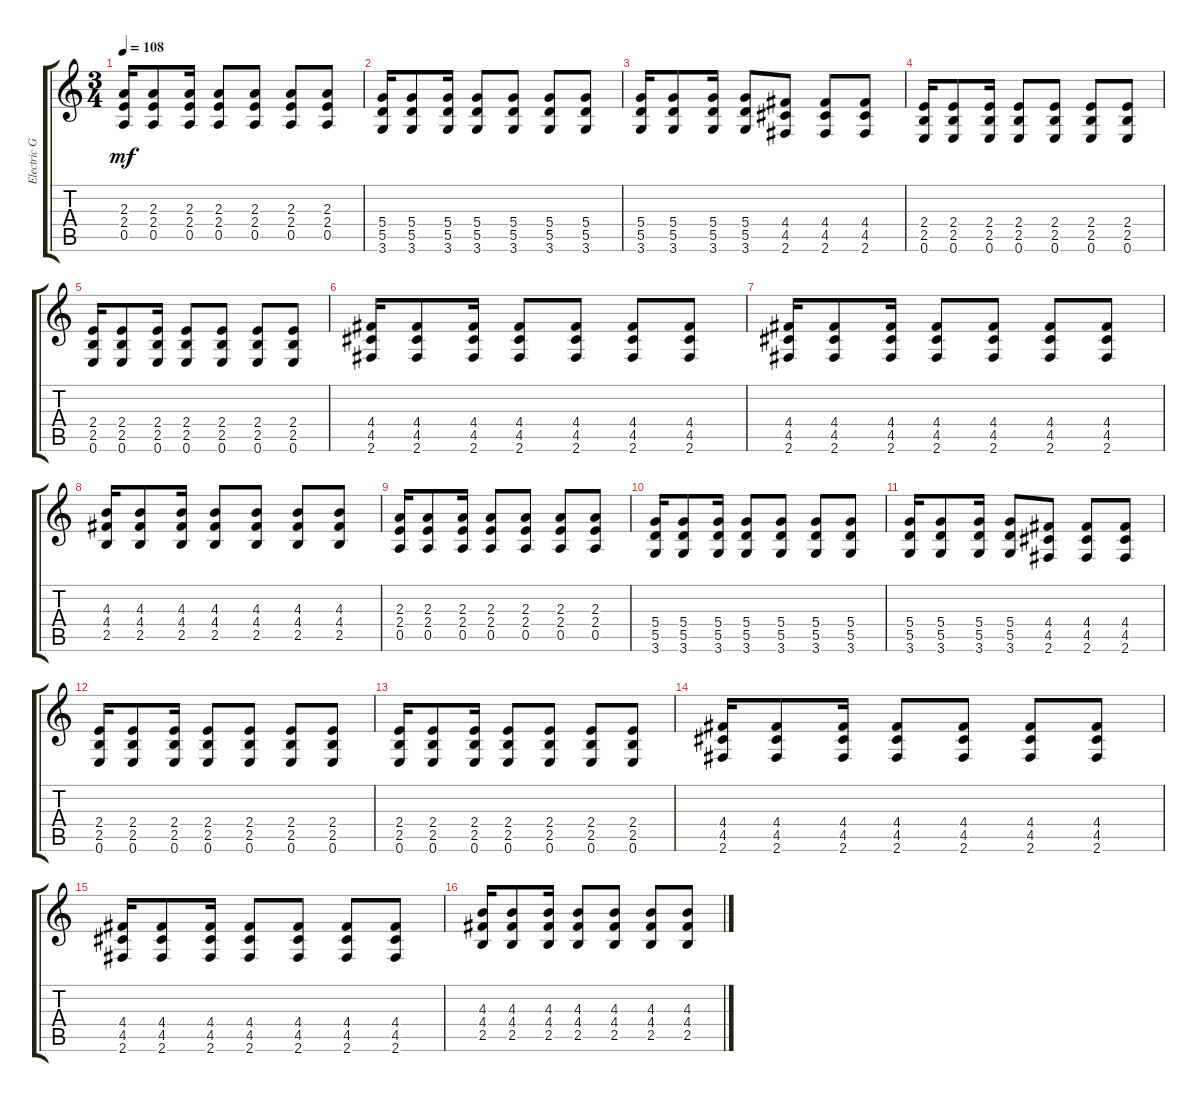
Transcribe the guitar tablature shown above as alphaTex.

\track ("Electric Guitar" "Electric G") {instrument overdrivenguitar}
\staff {score tabs}
\tuning (E4 B3 G3 D3 A2 E2) {hide}
\ts (3 4)
\tempo 108
\clef g2
\ks c
(2.3 2.4 0.5).16{dy mf} (2.3 2.4 0.5).8 (2.3 2.4 0.5).16 (2.3 2.4 0.5).8 (2.3 2.4 0.5).8 (2.3 2.4 0.5).8 (2.3 2.4 0.5).8 |
(5.4 5.5 3.6).16 (5.4 5.5 3.6).8 (5.4 5.5 3.6).16 (5.4 5.5 3.6).8 (5.4 5.5 3.6).8 (5.4 5.5 3.6).8 (5.4 5.5 3.6).8 |
(5.4 5.5 3.6).16 (5.4 5.5 3.6).8 (5.4 5.5 3.6).16 (5.4 5.5 3.6).8 (4.4 4.5 2.6).8 (4.4 4.5 2.6).8 (4.4 4.5 2.6).8 |
(2.4 2.5 0.6).16 (2.4 2.5 0.6).8 (2.4 2.5 0.6).16 (2.4 2.5 0.6).8 (2.4 2.5 0.6).8 (2.4 2.5 0.6).8 (2.4 2.5 0.6).8 |
(2.4 2.5 0.6).16 (2.4 2.5 0.6).8 (2.4 2.5 0.6).16 (2.4 2.5 0.6).8 (2.4 2.5 0.6).8 (2.4 2.5 0.6).8 (2.4 2.5 0.6).8 |
(4.4 4.5 2.6).16 (4.4 4.5 2.6).8 (4.4 4.5 2.6).16 (4.4 4.5 2.6).8 (4.4 4.5 2.6).8 (4.4 4.5 2.6).8 (4.4 4.5 2.6).8 |
(4.4 4.5 2.6).16 (4.4 4.5 2.6).8 (4.4 4.5 2.6).16 (4.4 4.5 2.6).8 (4.4 4.5 2.6).8 (4.4 4.5 2.6).8 (4.4 4.5 2.6).8 |
(4.3 4.4 2.5).16 (4.3 4.4 2.5).8 (4.3 4.4 2.5).16 (4.3 4.4 2.5).8 (4.3 4.4 2.5).8 (4.3 4.4 2.5).8 (4.3 4.4 2.5).8 |
(2.3 2.4 0.5).16 (2.3 2.4 0.5).8 (2.3 2.4 0.5).16 (2.3 2.4 0.5).8 (2.3 2.4 0.5).8 (2.3 2.4 0.5).8 (2.3 2.4 0.5).8 |
(5.4 5.5 3.6).16 (5.4 5.5 3.6).8 (5.4 5.5 3.6).16 (5.4 5.5 3.6).8 (5.4 5.5 3.6).8 (5.4 5.5 3.6).8 (5.4 5.5 3.6).8 |
(5.4 5.5 3.6).16 (5.4 5.5 3.6).8 (5.4 5.5 3.6).16 (5.4 5.5 3.6).8 (4.4 4.5 2.6).8 (4.4 4.5 2.6).8 (4.4 4.5 2.6).8 |
(2.4 2.5 0.6).16 (2.4 2.5 0.6).8 (2.4 2.5 0.6).16 (2.4 2.5 0.6).8 (2.4 2.5 0.6).8 (2.4 2.5 0.6).8 (2.4 2.5 0.6).8 |
(2.4 2.5 0.6).16 (2.4 2.5 0.6).8 (2.4 2.5 0.6).16 (2.4 2.5 0.6).8 (2.4 2.5 0.6).8 (2.4 2.5 0.6).8 (2.4 2.5 0.6).8 |
(4.4 4.5 2.6).16 (4.4 4.5 2.6).8 (4.4 4.5 2.6).16 (4.4 4.5 2.6).8 (4.4 4.5 2.6).8 (4.4 4.5 2.6).8 (4.4 4.5 2.6).8 |
(4.4 4.5 2.6).16 (4.4 4.5 2.6).8 (4.4 4.5 2.6).16 (4.4 4.5 2.6).8 (4.4 4.5 2.6).8 (4.4 4.5 2.6).8 (4.4 4.5 2.6).8 |
(4.3 4.4 2.5).16 (4.3 4.4 2.5).8 (4.3 4.4 2.5).16 (4.3 4.4 2.5).8 (4.3 4.4 2.5).8 (4.3 4.4 2.5).8 (4.3 4.4 2.5).8
